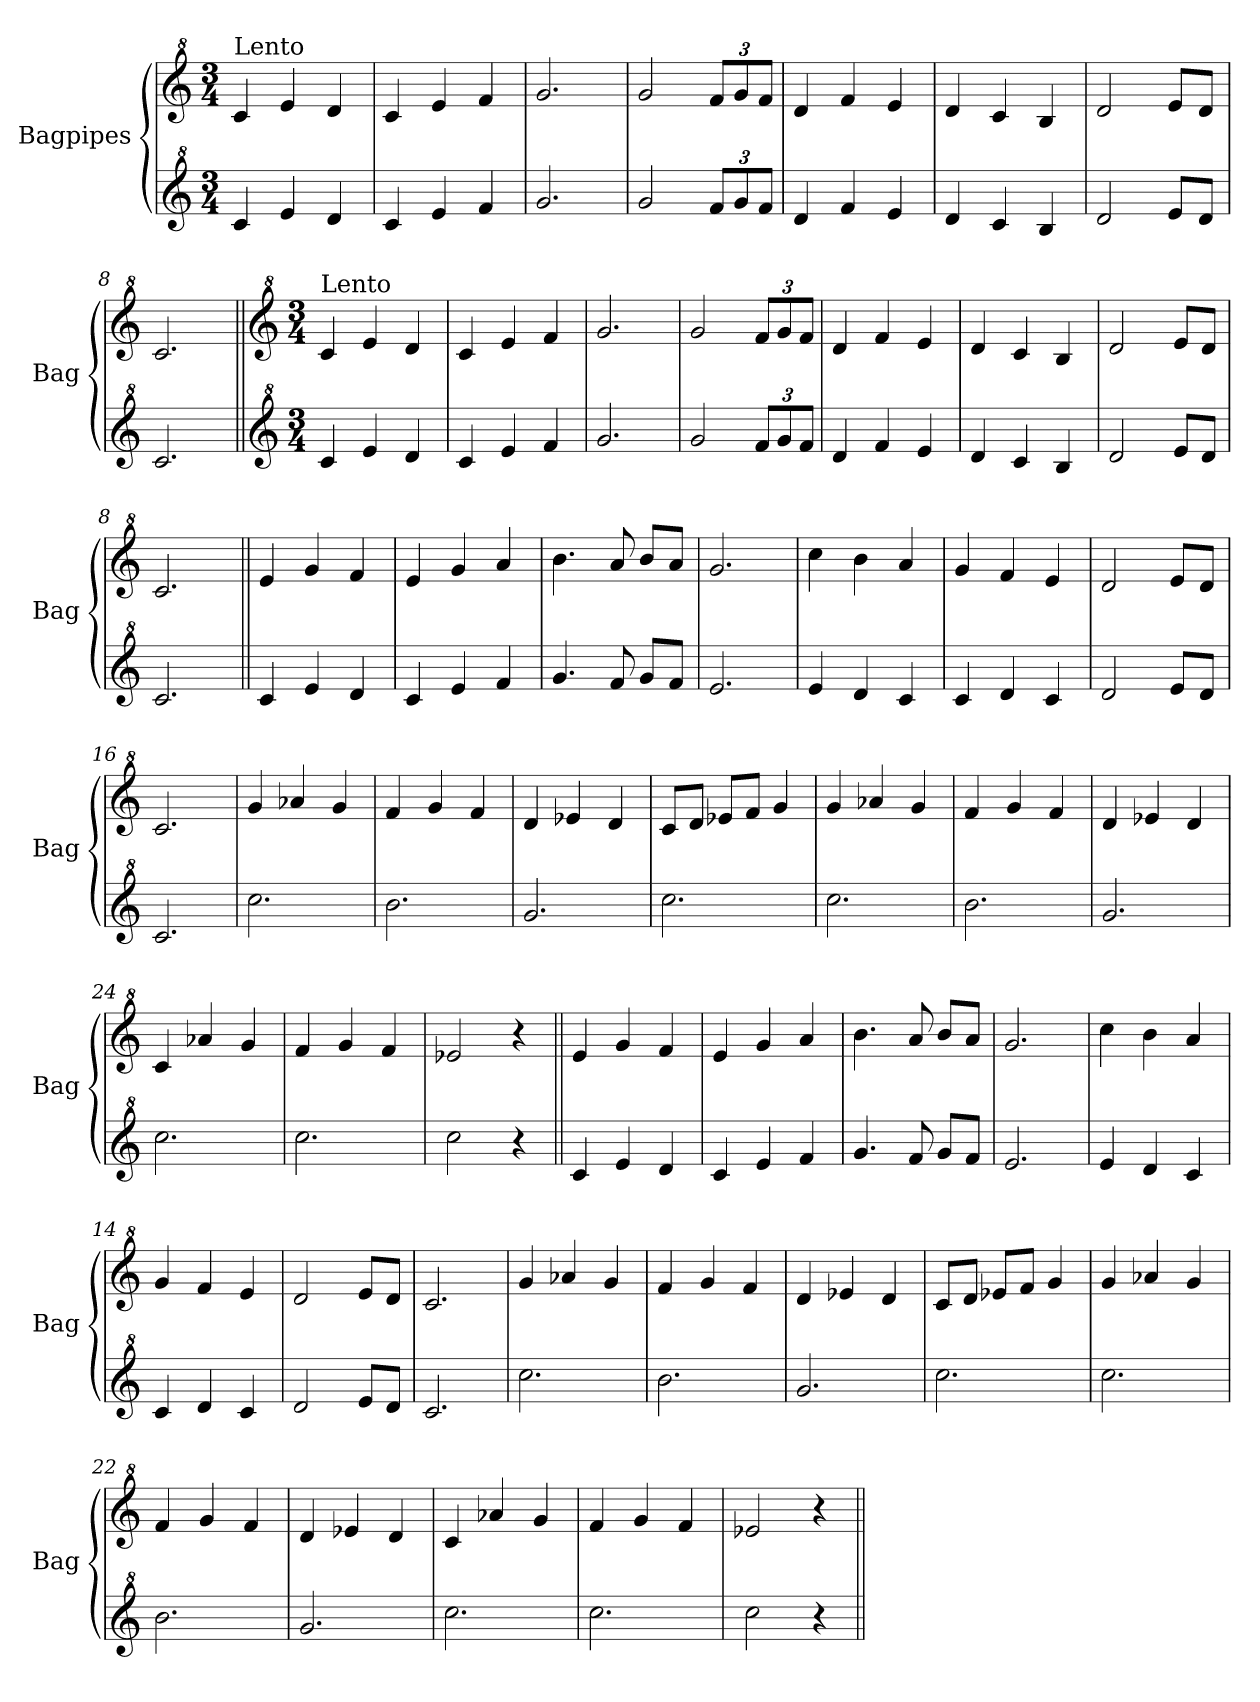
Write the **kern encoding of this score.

**kern	**kern
*part2	*part1
*staff2	*staff1
*I"Bagpipes	*I"Bagpipes
*I'Bag	*I'Bag
*clefG^2	*clefG^2
*k[]	*k[]
*C:	*C:
*M3/4	*M3/4
=1	=1
!	!LO:TX:a:t=Lento
4cc/	4cc/
4ee/	4ee/
4dd/	4dd/
=2	=2
4cc/	4cc/
4ee/	4ee/
4ff/	4ff/
=3	=3
2.gg/	2.gg/
=4	=4
2gg/	2gg/
*Xbrackettup	*Xbrackettup
12ff/L	12ff/L
12gg/	12gg/
12ff/J	12ff/J
=5	=5
4dd/	4dd/
4ff/	4ff/
4ee/	4ee/
=6	=6
4dd/	4dd/
4cc/	4cc/
4b/	4b/
=7	=7
2dd/	2dd/
8ee/L	8ee/L
8dd/J	8dd/J
=8	=8
2.cc/	2.cc/
=1a||	=1a||
*clefG^2	*clefG^2
*k[]	*k[]
*C:	*C:
*M3/4	*M3/4
!	!LO:TX:a:t=Lento
4cc/	4cc/
4ee/	4ee/
4dd/	4dd/
=2a	=2a
4cc/	4cc/
4ee/	4ee/
4ff/	4ff/
=3a	=3a
2.gg/	2.gg/
=4a	=4a
2gg/	2gg/
12ff/L	12ff/L
12gg/	12gg/
12ff/J	12ff/J
=5a	=5a
4dd/	4dd/
4ff/	4ff/
4ee/	4ee/
=6a	=6a
4dd/	4dd/
4cc/	4cc/
4b/	4b/
=7a	=7a
2dd/	2dd/
8ee/L	8ee/L
8dd/J	8dd/J
=8a	=8a
2.cc/	2.cc/
=9||	=9||
4cc/	4ee/
4ee/	4gg/
4dd/	4ff/
=10	=10
4cc/	4ee/
4ee/	4gg/
4ff/	4aa/
=11	=11
4.gg/	4.bb\
8ff/	8aa/
8gg/L	8bb/L
8ff/J	8aa/J
=12	=12
2.ee/	2.gg/
!!LO:LB:g=z
=13	=13
4ee/	4ccc\
4dd/	4bb\
4cc/	4aa/
=14	=14
4cc/	4gg/
4dd/	4ff/
4cc/	4ee/
=15	=15
2dd/	2dd/
8ee/L	8ee/L
8dd/J	8dd/J
=16	=16
2.cc/	2.cc/
=17	=17
2.ccc\	4gg/
.	4aa-X/
.	4gg/
=18	=18
2.bb\	4ff/
.	4gg/
.	4ff/
=19	=19
2.gg/	4dd/
.	4ee-X/
.	4dd/
=20	=20
2.ccc\	8cc/L
.	8dd/J
.	8ee-X/L
.	8ff/J
.	4gg/
=21	=21
2.ccc\	4gg/
.	4aa-X/
.	4gg/
=22	=22
2.bb\	4ff/
.	4gg/
.	4ff/
=23	=23
2.gg/	4dd/
.	4ee-X/
.	4dd/
=24	=24
2.ccc\	4cc/
.	4aa-X/
.	4gg/
!!LO:LB:g=z
=25	=25
2.ccc\	4ff/
.	4gg/
.	4ff/
=26	=26
2ccc\	2ee-X/
4r	4r
=9a||	=9a||
4cc/	4ee/
4ee/	4gg/
4dd/	4ff/
=10a	=10a
4cc/	4ee/
4ee/	4gg/
4ff/	4aa/
=11a	=11a
4.gg/	4.bb\
8ff/	8aa/
8gg/L	8bb/L
8ff/J	8aa/J
=12a	=12a
2.ee/	2.gg/
!!LO:LB:g=z
=13a	=13a
4ee/	4ccc\
4dd/	4bb\
4cc/	4aa/
=14a	=14a
4cc/	4gg/
4dd/	4ff/
4cc/	4ee/
=15a	=15a
2dd/	2dd/
8ee/L	8ee/L
8dd/J	8dd/J
=16a	=16a
2.cc/	2.cc/
=17a	=17a
2.ccc\	4gg/
.	4aa-X/
.	4gg/
=18a	=18a
2.bb\	4ff/
.	4gg/
.	4ff/
=19a	=19a
2.gg/	4dd/
.	4ee-X/
.	4dd/
=20a	=20a
2.ccc\	8cc/L
.	8dd/J
.	8ee-X/L
.	8ff/J
.	4gg/
=21a	=21a
2.ccc\	4gg/
.	4aa-X/
.	4gg/
=22a	=22a
2.bb\	4ff/
.	4gg/
.	4ff/
=23a	=23a
2.gg/	4dd/
.	4ee-X/
.	4dd/
=24a	=24a
2.ccc\	4cc/
.	4aa-X/
.	4gg/
!!LO:LB:g=z
=25a	=25a
2.ccc\	4ff/
.	4gg/
.	4ff/
=26a	=26a
2ccc\	2ee-X/
4r	4r
=||	=||
*-	*-
